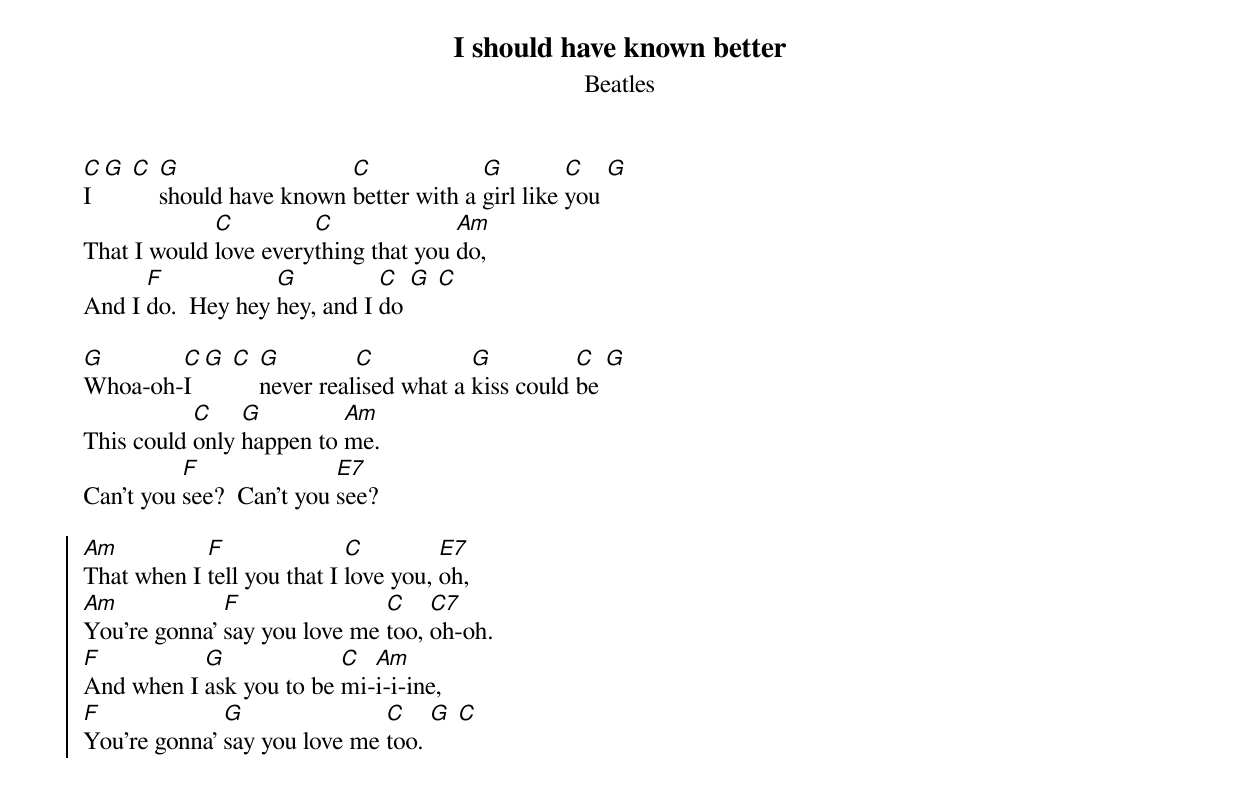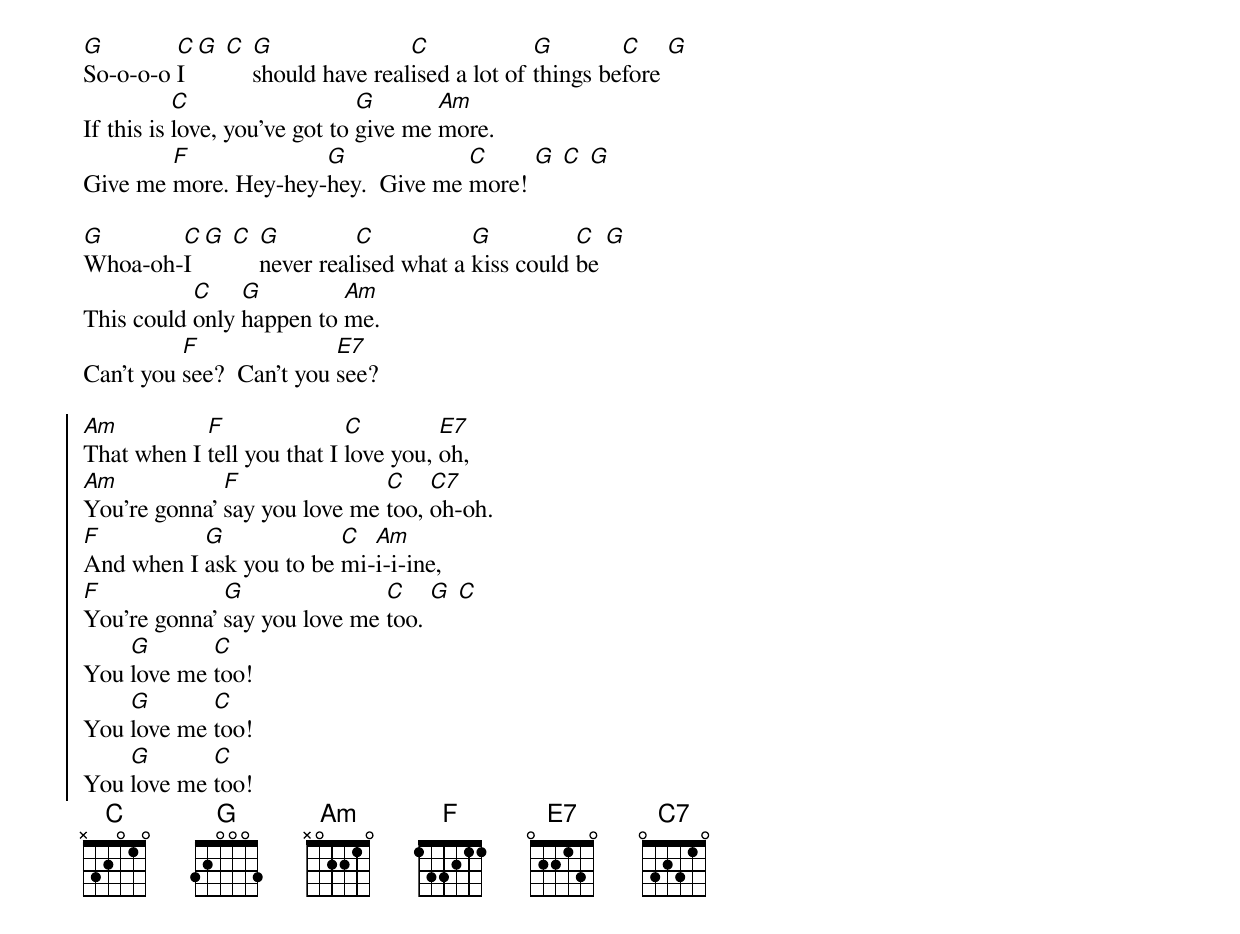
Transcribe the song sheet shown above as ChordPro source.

{t:I should have known better}
{st:Beatles}
{col:2}

[C]I [G] [C] [G]should have known [C]better with a [G]girl like [C]you [G]
That I would [C]love every[C]thing that you [Am]do,
And I [F]do.  Hey hey [G]hey, and I [C]do [G] [C]

[G]Whoa-oh-[C]I [G] [C] [G]never real[C]ised what a [G]kiss could [C]be [G]
This could [C]only [G]happen to [Am]me.
Can't you [F]see?  Can't you [E7]see?

{soc}
[Am]That when I [F]tell you that I [C]love you, [E7]oh,
[Am]You're gonna' [F]say you love me [C]too, [C7]oh-oh.
[F]And when I [G]ask you to be [C]mi-[Am]i-i-ine,
[F]You're gonna' [G]say you love me [C]too. [G] [C]
{eoc}
{colb}

[G]So-o-o-o [C]I [G] [C] [G]should have real[C]ised a lot of [G]things be[C]fore [G]
If this is [C]love, you've got to [G]give me [Am]more.
Give me [F]more. Hey-hey-[G]hey.  Give me [C]more! [G] [C] [G]

[G]Whoa-oh-[C]I [G] [C] [G]never real[C]ised what a [G]kiss could [C]be [G]
This could [C]only [G]happen to [Am]me.
Can't you [F]see?  Can't you [E7]see?

{soc}
[Am]That when I [F]tell you that I [C]love you, [E7]oh,
[Am]You're gonna' [F]say you love me [C]too, [C7]oh-oh.
[F]And when I [G]ask you to be [C]mi-[Am]i-i-ine,
[F]You're gonna' [G]say you love me [C]too. [G] [C]
You [G]love me [C]too!
You [G]love me [C]too!
You [G]love me [C]too!
{eoc}
